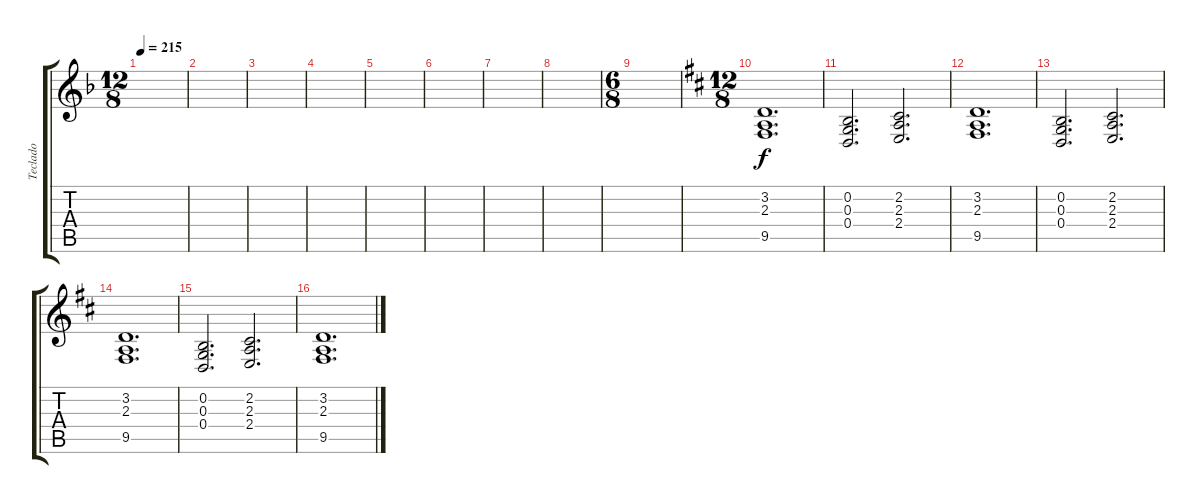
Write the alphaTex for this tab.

\track ("Teclado" "Teclado") {instrument stringensemble1}
\staff {score tabs}
\tuning (E4 B3 G3 D3 A2 E2) {hide}
\ts (12 8)
\tempo 215
\clef g2
\ks dminor
|
|
|
|
|
|
|
|
\ts (6 8)
|
\ts (12 8)
\ks d
(3.2 2.3 9.5).1{d} |
(0.2 0.3 0.4).2{d} (2.2 2.3 2.4).2{d} |
(3.2 2.3 9.5).1{d} |
(0.2 0.3 0.4).2{d} (2.2 2.3 2.4).2{d} |
(3.2 2.3 9.5).1{d} |
(0.2 0.3 0.4).2{d} (2.2 2.3 2.4).2{d} |
(3.2 2.3 9.5).1{d}
